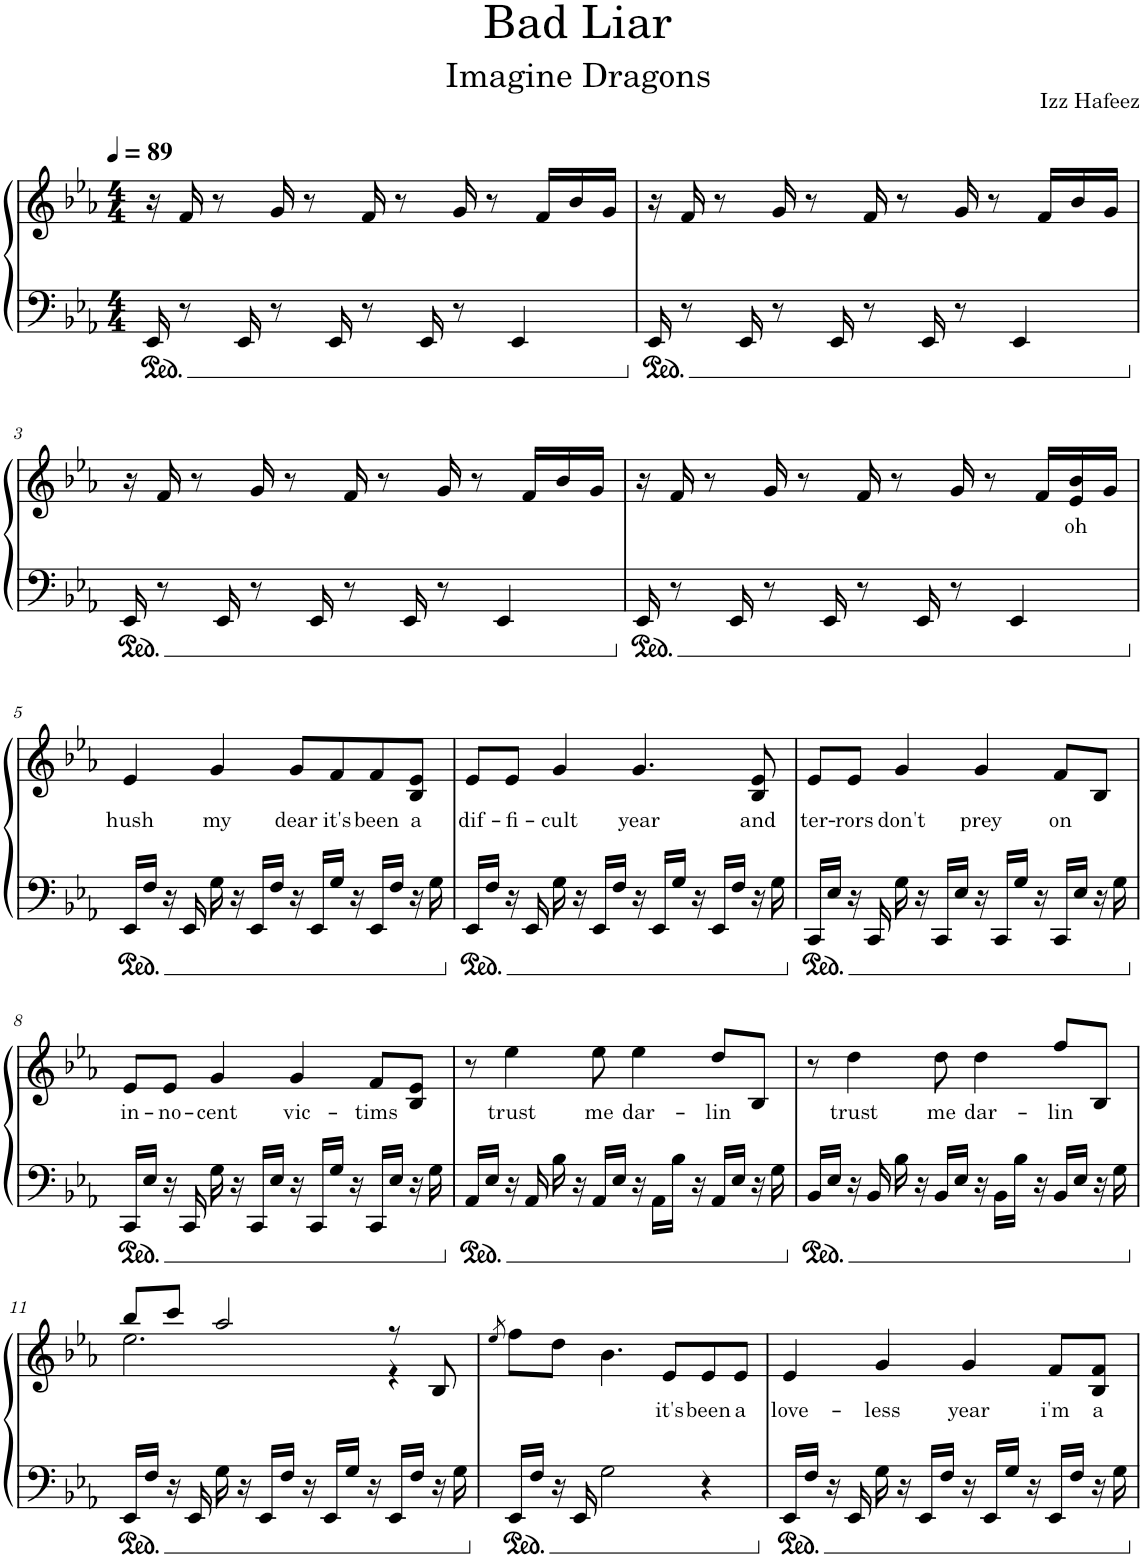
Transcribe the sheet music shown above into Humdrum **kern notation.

**kern	**kern	**text
*part1	*part1	*part1
*staff2	*staff1	*staff1
*I"Piano	*	*
*I'Pno.	*	*
*clefF4	*clefG2	*
*k[b-e-a-]	*k[b-e-a-]	*
*M4/4	*M4/4	*
*MM89	*MM89	*
=1	=1	=1
16EE-/	16r	.
8r	16f/	.
.	8r	.
16EE-/	.	.
8r	16g/	.
.	8r	.
16EE-/	.	.
8r	16f/	.
.	8r	.
16EE-/	.	.
8r	16g/	.
.	8r	.
4EE-/	.	.
.	16f/LL	.
.	16b-/	.
.	16g/JJ	.
=2	=2	=2
16EE-/	16r	.
8r	16f/	.
.	8r	.
16EE-/	.	.
8r	16g/	.
.	8r	.
16EE-/	.	.
8r	16f/	.
.	8r	.
16EE-/	.	.
8r	16g/	.
.	8r	.
4EE-/	.	.
.	16f/LL	.
.	16b-/	.
.	16g/JJ	.
!!LO:LB:g=z
=3	=3	=3
16EE-/	16r	.
8r	16f/	.
.	8r	.
16EE-/	.	.
8r	16g/	.
.	8r	.
16EE-/	.	.
8r	16f/	.
.	8r	.
16EE-/	.	.
8r	16g/	.
.	8r	.
4EE-/	.	.
.	16f/LL	.
.	16b-/	.
.	16g/JJ	.
=4	=4	=4
16EE-/	16r	.
8r	16f/	.
.	8r	.
16EE-/	.	.
8r	16g/	.
.	8r	.
16EE-/	.	.
8r	16f/	.
.	8r	.
16EE-/	.	.
8r	16g/	.
.	8r	.
4EE-/	.	.
.	16f/LL	.
!	!	!LO:LY:b
.	16e-/ 16b-/	oh
.	16g/JJ	.
!!LO:LB:g=z
=5	=5	=5
!	!	!LO:LY:b
16EE-/LL	4e-/	hush
16F/JJ	.	.
16r	.	.
16EE-/	.	.
!	!	!LO:LY:b
16G\	4g/	my
16r	.	.
16EE-/LL	.	.
16F/JJ	.	.
!	!	!LO:LY:b
16r	8g/L	dear
16EE-/LL	.	.
!	!	!LO:LY:b
16G/JJ	8f/	it's
16r	.	.
!	!	!LO:LY:b
16EE-/LL	8f/	been
16F/JJ	.	.
!	!	!LO:LY:b
16r	8B-/ 8e-/J	a
16G\	.	.
=6	=6	=6
!	!	!LO:LY:b
16EE-/LL	8e-/L	dif-
16F/JJ	.	.
!	!	!LO:LY:b
16r	8e-/J	-fi-
16EE-/	.	.
!	!	!LO:LY:b
16G\	4g/	-cult
16r	.	.
16EE-/LL	.	.
16F/JJ	.	.
!	!	!LO:LY:b
16r	4.g/	year
16EE-/LL	.	.
16G/JJ	.	.
16r	.	.
16EE-/LL	.	.
16F/JJ	.	.
!	!	!LO:LY:b
16r	8B-/ 8e-/	and
16G\	.	.
=7	=7	=7
!	!	!LO:LY:b
16CC/LL	8e-/L	ter-
16E-/JJ	.	.
!	!	!LO:LY:b
16r	8e-/J	-rors
16CC/	.	.
!	!	!LO:LY:b
16G\	4g/	don't
16r	.	.
16CC/LL	.	.
16E-/JJ	.	.
!	!	!LO:LY:b
16r	4g/	prey
16CC/LL	.	.
16G/JJ	.	.
16r	.	.
!	!	!LO:LY:b
16CC/LL	8f/L	on
16E-/JJ	.	.
16r	8B-/J	.
16G\	.	.
!!LO:LB:g=z
=8	=8	=8
!	!	!LO:LY:b
16CC/LL	8e-/L	in-
16E-/JJ	.	.
!	!	!LO:LY:b
16r	8e-/J	-no-
16CC/	.	.
!	!	!LO:LY:b
16G\	4g/	-cent
16r	.	.
16CC/LL	.	.
16E-/JJ	.	.
!	!	!LO:LY:b
16r	4g/	vic-
16CC/LL	.	.
16G/JJ	.	.
16r	.	.
!	!	!LO:LY:b
16CC/LL	8f/L	-tims
16E-/JJ	.	.
16r	8B-/ 8e-/J	.
16G\	.	.
=9	=9	=9
16AA-/LL	8r	.
16E-/JJ	.	.
!	!	!LO:LY:b
16r	4ee-\	trust
16AA-/	.	.
16B-\	.	.
16r	.	.
!	!	!LO:LY:b
16AA-/LL	8ee-\	me
16E-/JJ	.	.
!	!	!LO:LY:b
16r	4ee-\	dar-
16AA-\LL	.	.
16B-\JJ	.	.
16r	.	.
!	!	!LO:LY:b
16AA-/LL	8dd/L	-lin
16E-/JJ	.	.
16r	8B-/J	.
16G\	.	.
=10	=10	=10
16BB-/LL	8r	.
16E-/JJ	.	.
!	!	!LO:LY:b
16r	4dd\	trust
16BB-/	.	.
16B-\	.	.
16r	.	.
!	!	!LO:LY:b
16BB-/LL	8dd\	me
16E-/JJ	.	.
!	!	!LO:LY:b
16r	4dd\	dar-
16BB-\LL	.	.
16B-\JJ	.	.
16r	.	.
!	!	!LO:LY:b
16BB-/LL	8ff/L	-lin
16E-/JJ	.	.
16r	8B-/J	.
16G\	.	.
!!LO:LB:g=z
=11	=11	=11
*	*^	*
16EE-/LL	8bb-/L	2.ee-\	.
16F/JJ	.	.	.
16r	8ccc/J	.	.
16EE-/	.	.	.
16G\	2aa-/	.	.
16r	.	.	.
16EE-/LL	.	.	.
16F/JJ	.	.	.
16r	.	.	.
16EE-/LL	.	.	.
16G/JJ	.	.	.
16r	.	.	.
16EE-/LL	8r	4r	.
16F/JJ	.	.	.
16r	8B-/	.	.
16G\	.	.	.
*	*v	*v	*
=12	=12	=12
.	8qee-/	.
16EE-/LL	8ff\L	.
16F/JJ	.	.
16r	8dd\J	.
16EE-/	.	.
2G\	4.b-\	.
!	!	!LO:LY:b
.	8e-/L	it's
!	!	!LO:LY:b
4r	8e-/	been
!	!	!LO:LY:b
.	8e-/J	a
=13	=13	=13
!	!	!LO:LY:b
16EE-/LL	4e-/	love-
16F/JJ	.	.
16r	.	.
16EE-/	.	.
!	!	!LO:LY:b
16G\	4g/	-less
16r	.	.
16EE-/LL	.	.
16F/JJ	.	.
!	!	!LO:LY:b
16r	4g/	year
16EE-/LL	.	.
16G/JJ	.	.
16r	.	.
!	!	!LO:LY:b
16EE-/LL	8f/L	i'm
16F/JJ	.	.
!	!	!LO:LY:b
16r	8B-/ 8f/J	a
16G\	.	.
=	=	=
*-	*-	*-
